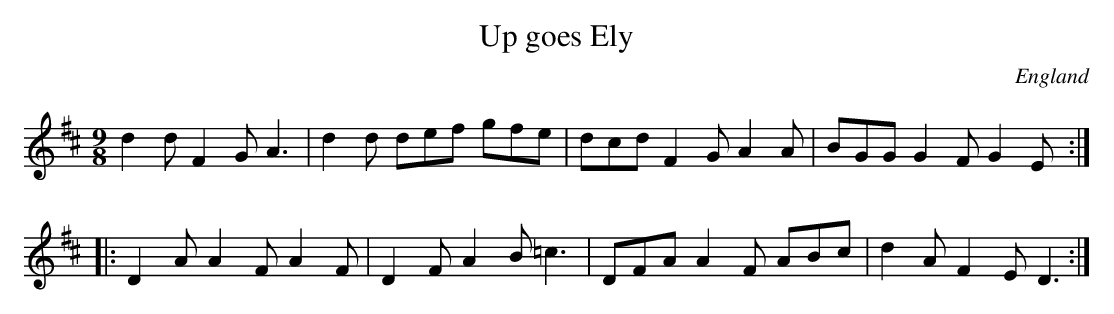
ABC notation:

X:1
T:Up goes Ely
M:9/8
O:England
K:D major
d2d F2G A3|d2d def gfe|dcd F2G A2A|BGG G2F G2E:|
|:D2A A2F A2F|D2F A2B =c3|DFA A2F ABc|d2A F2E D3:|
